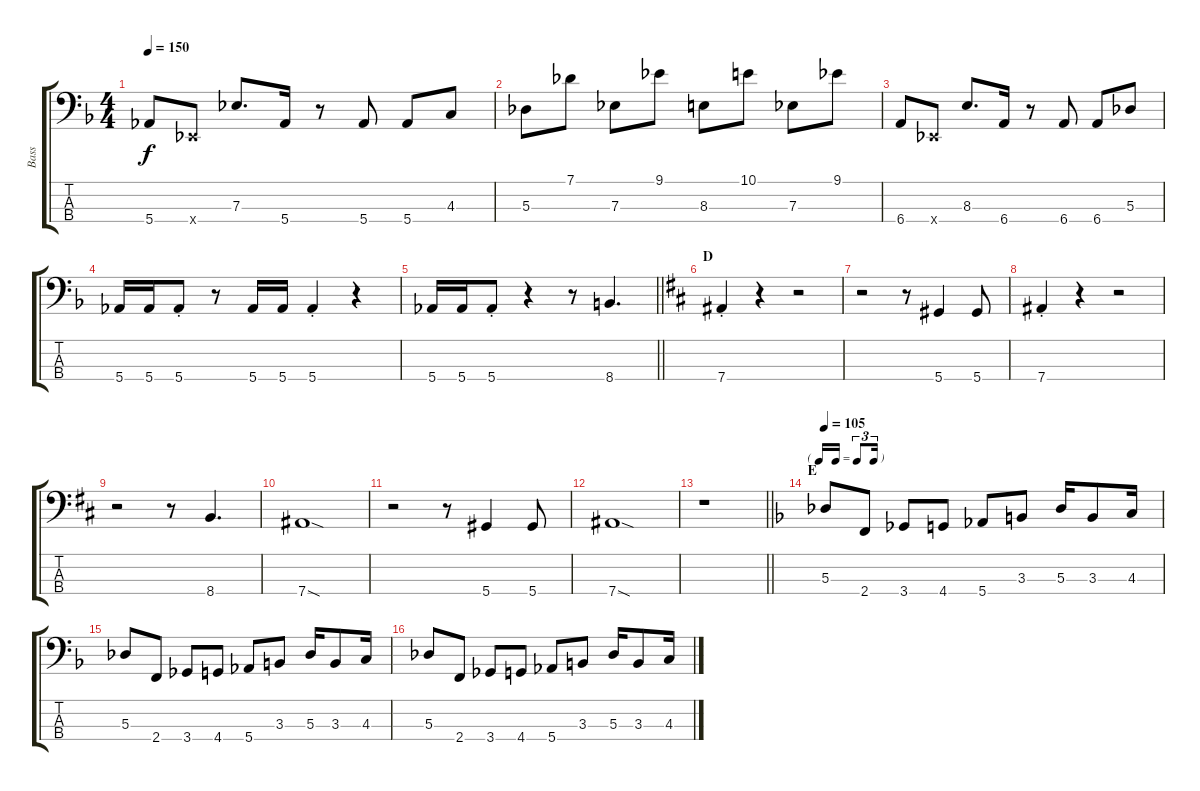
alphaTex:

\track ("Bass" "Bass") {instrument electricbasspick}
\staff {score tabs}
\tuning (Gb2 Db2 Ab1 Eb1) {hide}
\ts (4 4)
\tempo 150
\clef f4
\ks f
5.4.8{dy f} 0.4{x}.8 7.3.8{d} 5.4.16 r.8 5.4.8 5.4.8 4.3.8 |
5.3.8 7.1.8 7.3.8 9.1.8 8.3.8 10.1.8 7.3.8 9.1.8 |
6.4.8 0.4{x}.8 8.3.8{d} 6.4.16 r.8 6.4.8 6.4.8 5.3.8 |
5.4.16 5.4.16 5.4{st}.8 r.8 5.4.16 5.4.16 5.4{st}.4 r.4 |
\barLineRight lightlight
5.4.16 5.4.16 5.4{st}.8 r.4 r.8 8.4.4{d} |
\section ("" "D")
\ks d
7.4{st}.4 r.4 r.2 |
r.2 r.8 5.4.4 5.4.8 |
7.4{st}.4 r.4 r.2 |
r.2 r.8 8.4.4{d} |
7.4{sod}.1 |
r.2 r.8 5.4.4 5.4.8 |
7.4{sod}.1 |
\barLineRight lightlight
r.1 |
\tf triplet16th
\section ("" "E")
\tempo 105
\ks f
5.3.8 2.4.8 3.4.8 4.4.8 5.4.8 3.3.8 5.3.16 3.3.8 4.3.16 |
5.3.8 2.4.8 3.4.8 4.4.8 5.4.8 3.3.8 5.3.16 3.3.8 4.3.16 |
5.3.8 2.4.8 3.4.8 4.4.8 5.4.8 3.3.8 5.3.16 3.3.8 4.3.16
